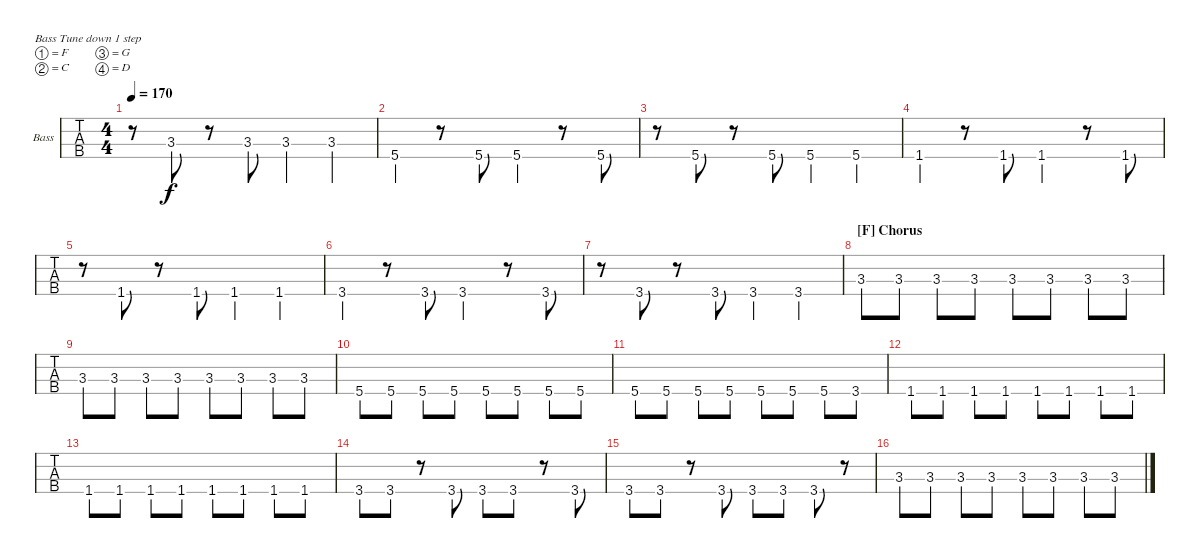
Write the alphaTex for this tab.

\defaultSystemsLayout 4
\bracketExtendMode groupsimilarinstruments
\firstSystemTrackNameOrientation horizontal
\otherSystemsTrackNameOrientation horizontal
\track ("Alex Levine" "Bass") {instrument electricbassfinger}
\staff {tabs}
\tuning (F2 C2 G1 D1)
\ts (4 4)
\tempo 170
\clef f4
\ks c
r.8{dy f} 3.3.8 r.8 3.3.8 3.3.4 3.3.4 |
5.4.4 r.8 5.4.8 5.4.4 r.8 5.4.8 |
r.8 5.4.8 r.8 5.4.8 5.4.4 5.4.4 |
1.4.4 r.8 1.4.8 1.4.4 r.8 1.4.8 |
r.8 1.4.8 r.8 1.4.8 1.4.4 1.4.4 |
3.4.4 r.8 3.4.8 3.4.4 r.8 3.4.8 |
r.8 3.4.8 r.8 3.4.8 3.4.4 3.4.4 |
\section ("F" "Chorus")
3.3.8 3.3.8 3.3.8 3.3.8 3.3.8 3.3.8 3.3.8 3.3.8 |
3.3.8 3.3.8 3.3.8 3.3.8 3.3.8 3.3.8 3.3.8 3.3.8 |
5.4.8 5.4.8 5.4.8 5.4.8 5.4.8 5.4.8 5.4.8 5.4.8 |
5.4.8 5.4.8 5.4.8 5.4.8 5.4.8 5.4.8 5.4.8 3.4.8 |
1.4.8 1.4.8 1.4.8 1.4.8 1.4.8 1.4.8 1.4.8 1.4.8 |
1.4.8 1.4.8 1.4.8 1.4.8 1.4.8 1.4.8 1.4.8 1.4.8 |
3.4.8 3.4.8 r.8 3.4.8 3.4.8 3.4.8 r.8 3.4.8 |
3.4.8 3.4.8 r.8 3.4.8 3.4.8 3.4.8 3.4.8 r.8 |
3.3.8 3.3.8 3.3.8 3.3.8 3.3.8 3.3.8 3.3.8 3.3.8
